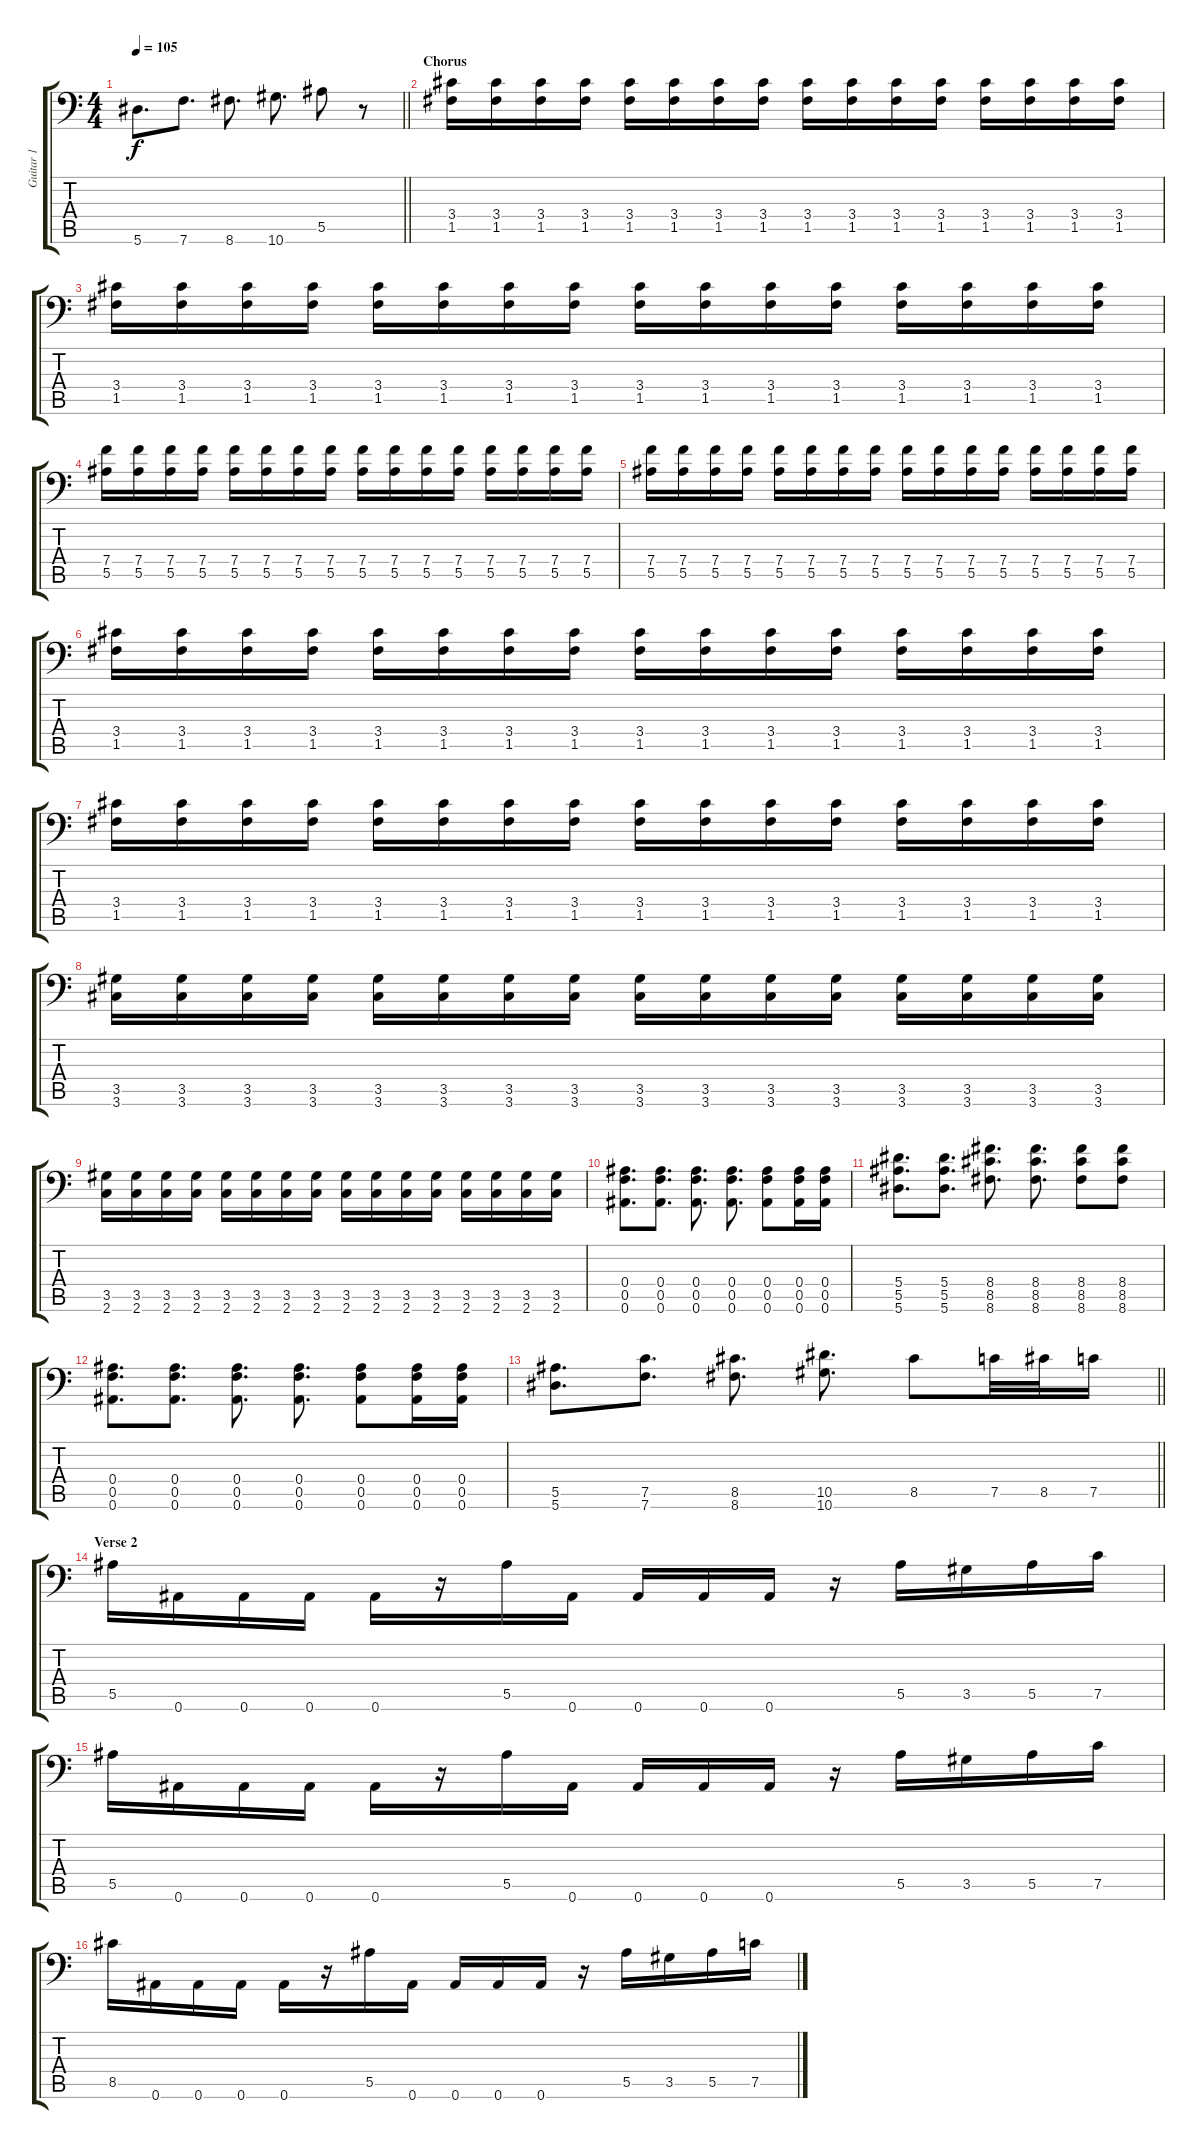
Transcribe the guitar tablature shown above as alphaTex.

\track ("Guitar 1" "Guitar 1") {instrument distortionguitar}
\staff {score tabs}
\tuning (C4 G3 Eb3 Bb2 F2 Bb1) {hide}
\ts (4 4)
\tempo 105
\clef f4
\barLineRight lightlight
\ks c
5.6.8{d dy f} 7.6.8{d} 8.6.8{d} 10.6.8{d} 5.5.8 r.8 |
\section ("" "Chorus")
(3.4 1.5).16 (3.4 1.5).16 (3.4 1.5).16 (3.4 1.5).16 (3.4 1.5).16 (3.4 1.5).16 (3.4 1.5).16 (3.4 1.5).16 (3.4 1.5).16 (3.4 1.5).16 (3.4 1.5).16 (3.4 1.5).16 (3.4 1.5).16 (3.4 1.5).16 (3.4 1.5).16 (3.4 1.5).16 |
(3.4 1.5).16 (3.4 1.5).16 (3.4 1.5).16 (3.4 1.5).16 (3.4 1.5).16 (3.4 1.5).16 (3.4 1.5).16 (3.4 1.5).16 (3.4 1.5).16 (3.4 1.5).16 (3.4 1.5).16 (3.4 1.5).16 (3.4 1.5).16 (3.4 1.5).16 (3.4 1.5).16 (3.4 1.5).16 |
(7.4 5.5).16 (7.4 5.5).16 (7.4 5.5).16 (7.4 5.5).16 (7.4 5.5).16 (7.4 5.5).16 (7.4 5.5).16 (7.4 5.5).16 (7.4 5.5).16 (7.4 5.5).16 (7.4 5.5).16 (7.4 5.5).16 (7.4 5.5).16 (7.4 5.5).16 (7.4 5.5).16 (7.4 5.5).16 |
(7.4 5.5).16 (7.4 5.5).16 (7.4 5.5).16 (7.4 5.5).16 (7.4 5.5).16 (7.4 5.5).16 (7.4 5.5).16 (7.4 5.5).16 (7.4 5.5).16 (7.4 5.5).16 (7.4 5.5).16 (7.4 5.5).16 (7.4 5.5).16 (7.4 5.5).16 (7.4 5.5).16 (7.4 5.5).16 |
(3.4 1.5).16 (3.4 1.5).16 (3.4 1.5).16 (3.4 1.5).16 (3.4 1.5).16 (3.4 1.5).16 (3.4 1.5).16 (3.4 1.5).16 (3.4 1.5).16 (3.4 1.5).16 (3.4 1.5).16 (3.4 1.5).16 (3.4 1.5).16 (3.4 1.5).16 (3.4 1.5).16 (3.4 1.5).16 |
(3.4 1.5).16 (3.4 1.5).16 (3.4 1.5).16 (3.4 1.5).16 (3.4 1.5).16 (3.4 1.5).16 (3.4 1.5).16 (3.4 1.5).16 (3.4 1.5).16 (3.4 1.5).16 (3.4 1.5).16 (3.4 1.5).16 (3.4 1.5).16 (3.4 1.5).16 (3.4 1.5).16 (3.4 1.5).16 |
(3.5 3.6).16 (3.5 3.6).16 (3.5 3.6).16 (3.5 3.6).16 (3.5 3.6).16 (3.5 3.6).16 (3.5 3.6).16 (3.5 3.6).16 (3.5 3.6).16 (3.5 3.6).16 (3.5 3.6).16 (3.5 3.6).16 (3.5 3.6).16 (3.5 3.6).16 (3.5 3.6).16 (3.5 3.6).16 |
(3.5 2.6).16 (3.5 2.6).16 (3.5 2.6).16 (3.5 2.6).16 (3.5 2.6).16 (3.5 2.6).16 (3.5 2.6).16 (3.5 2.6).16 (3.5 2.6).16 (3.5 2.6).16 (3.5 2.6).16 (3.5 2.6).16 (3.5 2.6).16 (3.5 2.6).16 (3.5 2.6).16 (3.5 2.6).16 |
(0.4 0.5 0.6).8{d} (0.4 0.5 0.6).8{d} (0.4 0.5 0.6).8{d} (0.4 0.5 0.6).8{d} (0.4 0.5 0.6).8 (0.4 0.5 0.6).16 (0.4 0.5 0.6).16 |
(5.4 5.5 5.6).8{d} (5.4 5.5 5.6).8{d} (8.4 8.5 8.6).8{d} (8.4 8.5 8.6).8{d} (8.4 8.5 8.6).8 (8.4 8.5 8.6).8 |
(0.4 0.5 0.6).8{d} (0.4 0.5 0.6).8{d} (0.4 0.5 0.6).8{d} (0.4 0.5 0.6).8{d} (0.4 0.5 0.6).8 (0.4 0.5 0.6).16 (0.4 0.5 0.6).16 |
\barLineRight lightlight
(5.5 5.6).8{d} (7.5 7.6).8{d} (8.5 8.6).8{d} (10.5 10.6).8{d} 8.5.8 7.5.32 8.5.32 7.5.16 |
\section ("" "Verse 2")
5.5.16 0.6.16 0.6.16 0.6.16 0.6.16 r.16 5.5.16 0.6.16 0.6.16 0.6.16 0.6.16 r.16 5.5.16 3.5.16 5.5.16 7.5.16 |
5.5.16 0.6.16 0.6.16 0.6.16 0.6.16 r.16 5.5.16 0.6.16 0.6.16 0.6.16 0.6.16 r.16 5.5.16 3.5.16 5.5.16 7.5.16 |
8.5.16 0.6.16 0.6.16 0.6.16 0.6.16 r.16 5.5.16 0.6.16 0.6.16 0.6.16 0.6.16 r.16 5.5.16 3.5.16 5.5.16 7.5.16
